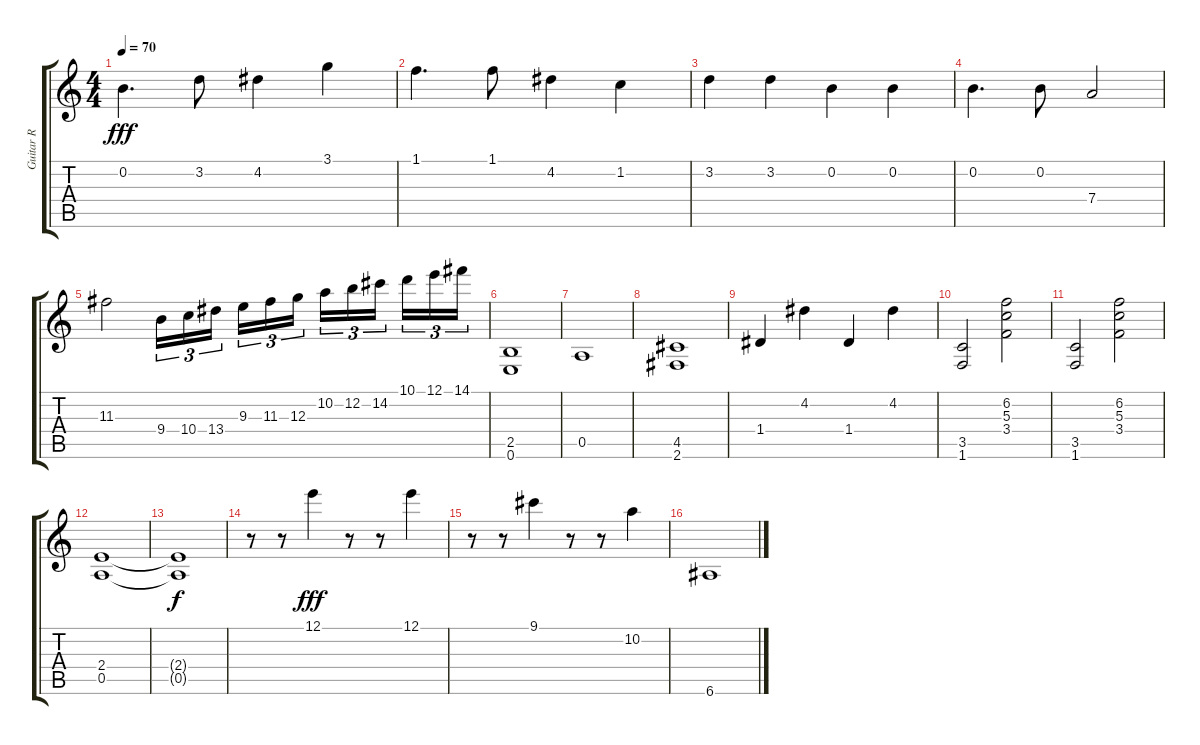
\track ("Guitar R" "Guitar R") {instrument distortionguitar}
\staff {score tabs}
\tuning (E4 B3 G3 D3 A2 E2) {hide}
\ts (4 4)
\tempo 70
\clef g2
\ks c
0.2.4{d dy fff} 3.2.8 4.2.4 3.1.4 |
1.1.4{d} 1.1.8 4.2.4 1.2.4 |
3.2.4 3.2.4 0.2.4 0.2.4 |
0.2.4{d} 0.2.8 7.4.2 |
11.3.2 9.4.16{tu (3 2)} 10.4.16{tu (3 2)} 13.4.16{tu (3 2) beam splitsecondary} 9.3.16{tu (3 2)} 11.3.16{tu (3 2)} 12.3.16{tu (3 2)} 10.2.16{tu (3 2)} 12.2.16{tu (3 2)} 14.2.16{tu (3 2) beam splitsecondary} 10.1.16{tu (3 2)} 12.1.16{tu (3 2)} 14.1.16{tu (3 2)} |
(2.5 0.6).1 |
0.5.1 |
(4.5 2.6).1 |
1.4.4 4.2.4 1.4.4 4.2.4 |
(3.5 1.6).2 (6.2 5.3 3.4).2 |
(3.5 1.6).2 (6.2 5.3 3.4).2 |
(2.4 0.5).1 |
(2.4{t} 0.5{t}).1{dy f} |
r.8{volume 14} r.8 12.1.4{dy fff} r.8 r.8 12.1.4 |
r.8 r.8 9.1.4 r.8 r.8 10.2.4 |
6.6.1{volume 11}
